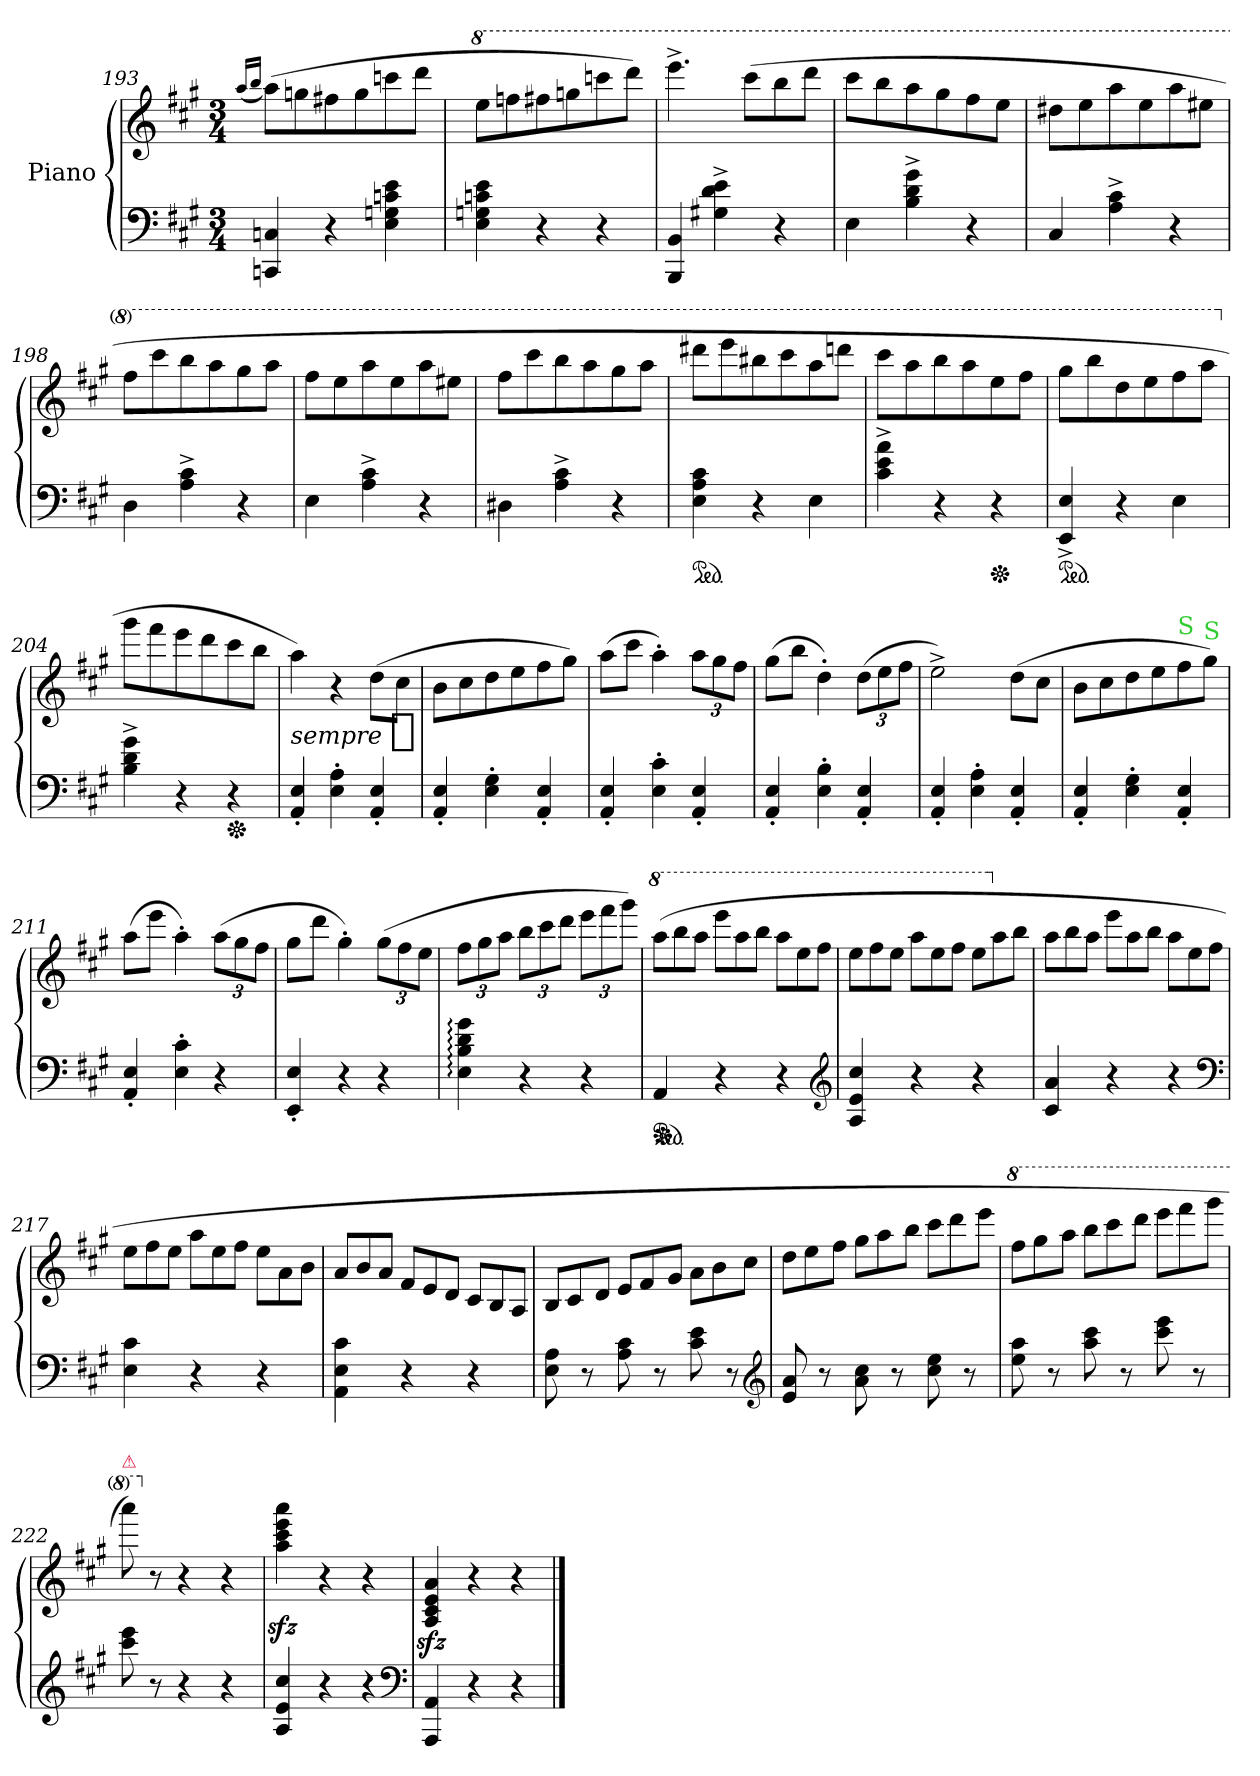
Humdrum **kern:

**kern	**kern	**dynam
*part1	*part1	*part1
*staff2	*staff1	*staff1/2
*I"Piano	*	*
*clefF4	*clefG2	*
*k[f#c#g#]	*k[f#c#g#]	*
*M3/4	*M3/4	*
=193	=193	=193
.	(16qqaa/LL	.
.	16qqbb/JJ	.
4CCn/ 4Cn/	(8aa\L)	.
.	8ggn\	.
4r	8ff#X\	.
.	8gg\	.
4E\ 4Gn\ 4cn\ 4e\	8cccn\	.
.	8ddd\J	.
=194	=194	=194
*	*8va	*
4E\ 4Gn\ 4cn\ 4e\	8eee\L	.
.	8fffn\	.
4r	8fff#X\	.
.	8gggn\	.
4r	8ccccn\	.
.	8dddd\J)	.
=195	=195	=195
4BBB/ 4BB/	4.eeee^\	.
4G#X^\ 4d^\ 4e^\	.	.
.	(8cccc#\L	.
4r	8bbb\	.
.	8dddd\J	.
=196	=196	=196
4E\	8cccc#\L	.
.	8bbb\	.
4B^<\ 4d^<\ 4g#^<\	8aaa\	.
.	8ggg#\	.
4r	8fff#\	.
.	8eee\J	.
=197	=197	=197
4C#/	8ddd#X\L	.
.	8eee\	.
4A^\ 4c#^\	8aaa\	.
.	8eee\	.
4r	8aaa\	.
.	8eee#X\J	.
=198	=198	=198
4D\	8fff#\L	.
.	8cccc#\	.
4A^\ 4c#^\	8bbb\	.
.	8aaa\	.
4r	8ggg#\	.
.	8aaa\J	.
=199	=199	=199
4E\	8fff#\L	.
.	8eee\	.
4A^\ 4c#^\	8aaa\	.
.	8eee\	.
4r	8aaa\	.
.	8eee#X\J	.
=200	=200	=200
4D#X\	8fff#\L	.
.	8cccc#\	.
4A^\ 4c#^\	8bbb\	.
.	8aaa\	.
4r	8ggg#\	.
.	8aaa\J	.
=201	=201	=201
*ped	*	*
4E\ 4A\ 4c#\	8dddd#X\L	.
.	8eeee\	.
4r	8bbb#X\	.
.	8cccc#\	.
4E\	8aaa\	.
.	8ddddn\J	.
=202	=202	=202
4c#^\ 4e^\ 4a^\	8cccc#\L	.
.	8aaa\	.
4r	8bbb\	.
.	8aaa\	.
*Xped	*	*
4r	8eee\	.
.	8fff#\J	.
=203	=203	=203
*ped	*	*
4EE^>/ 4E^>/	8ggg#\L	.
.	8bbb\	.
4r	8ddd\	.
.	8eee\	.
4E\	8fff#\	.
.	8aaa\J	.
=204	=204	=204
*	*X8va	*
4B^\ 4d^\ 4g#^\	8ggg#\L	.
.	8fff#\	.
4r	8eee\	.
.	8ddd\	.
*Xped	*	*
4r	8ccc#\	.
.	8bb\J	.
=205	=205	=205
!	!	!LO:DY:t=sempre %s
4AA'/ 4E'/	4aa\)	f
4E'\ 4A'\	4r	.
4AA'/ 4E'/	(8dd\L	.
.	8cc#\J	.
=206	=206	=206
4AA'/ 4E'/	8b\L	.
.	8cc#\	.
4E'\ 4G#'\	8dd\	.
.	8ee\	.
4AA'/ 4E'/	8ff#\	.
.	8gg#\J)	.
=207	=207	=207
4AA'/ 4E'/	(8aa\L	.
.	8ccc#\J	.
4E'\ 4c#'\	4aa'\)	.
4AA'/ 4E'/	12aa\L	.
.	12gg#\	.
.	12ff#\J	.
=208	=208	=208
4AA'/ 4E'/	(8gg#\L	.
.	8bb\J	.
4E'\ 4B'\	4dd'\)	.
4AA'/ 4E'/	(12dd\L	.
.	12ee\	.
.	12ff#\J	.
=209	=209	=209
4AA'/ 4E'/	2ee^\)	.
4E'\ 4A'\	.	.
4AA'/ 4E'/	(8dd\L	.
.	8cc#\J	.
=210	=210	=210
4AA'/ 4E'/	8b\L	.
.	8cc#\	.
4E'\ 4G#'\	8dd\	.
.	8ee\	.
!	!LO:TX:a:color=limegreen:t=S	!
4AA'/ 4E'/	8ff#\	.
!	!LO:TX:a:color=limegreen:t=S	!
.	8gg#\J)	.
=211	=211	=211
4AA'/ 4E'/	(8aa\L	.
.	8eee\J	.
4E'\ 4c#'\	4aa'\)	.
4r	(12aa\L	.
.	12gg#\	.
.	12ff#\J	.
=212	=212	=212
4EE'/ 4E'/	8gg#\L	.
.	8ddd\J	.
4r	4gg#'\)	.
4r	(12gg#\L	.
.	12ff#\	.
.	12ee\J	.
=213	=213	=213
4E:\ 4B:\ 4d:\ 4g#:\	12ff#\L	.
.	12gg#\	.
.	12aa\J	.
4r	12bb\L	.
.	12ccc#\	.
.	12ddd\J	.
4r	12eee\L	.
.	12fff#\	.
.	12ggg#\J)	.
=214	=214	=214
*	*8va	*
*	*Xtuplet	*
*ped	*	*
*Xped	*	*
4AA/	(12aaa\L	.
.	12bbb\	.
.	12aaa\J	.
4r	12eeee\L	.
.	12aaa\	.
.	12bbb\J	.
4r	12aaa\L	.
.	12eee\	.
.	12fff#\J	.
*clefG2	*	*
=215	=215	=215
4A/ 4e/ 4cc#/	12eee\L	.
.	12fff#\	.
.	12eee\J	.
4r	12aaa\L	.
.	12eee\	.
.	12fff#\J	.
4r	12eee\L	.
*	*X8va	*
.	12aa\	.
.	12bb\J	.
=216	=216	=216
4c#/ 4a/	12aa\L	.
.	12bb\	.
.	12aa\J	.
4r	12eee\L	.
.	12aa\	.
.	12bb\J	.
4r	12aa\L	.
.	12ee\	.
.	12ff#\J	.
*clefF4	*	*
=217	=217	=217
4E\ 4c#\	12ee\L	.
.	12ff#\	.
.	12ee\J	.
4r	12aa\L	.
.	12ee\	.
.	12ff#\J	.
4r	12ee\L	.
.	12a\	.
.	12b\J	.
=218	=218	=218
4AA\ 4E\ 4c#\	12a/L	.
.	12b/	.
.	12a/J	.
4r	12f#/L	.
.	12e/	.
.	12d/J	.
4r	12c#/L	.
.	12B/	.
.	12A/J	.
=219	=219	=219
8E\ 8A\	12B/L	.
.	12c#/	.
8r	.	.
.	12d/J	.
8A\ 8c#\	12e/L	.
.	12f#/	.
8r	.	.
.	12g#/J	.
8c#\ 8e\	12a\L	.
.	12b\	.
8r	.	.
.	12cc#\J	.
*clefG2	*	*
=220	=220	=220
8e/ 8a/	12dd\L	.
.	12ee\	.
8r	.	.
.	12ff#\J	.
8a\ 8cc#\	12gg#\L	.
.	12aa\	.
8r	.	.
.	12bb\J	.
8cc#\ 8ee\	12ccc#\L	.
.	12ddd\	.
8r	.	.
.	12eee\J	.
=221	=221	=221
*	*8va	*
8ee\ 8aa\	12fff#\L	.
.	12ggg#\	.
8r	.	.
.	12aaa\J	.
8aa\ 8ccc#\	12bbb\L	.
.	12cccc#\	.
8r	.	.
.	12dddd\J	.
8ccc#\ 8eee\	12eeee\L	.
.	12ffff#\	.
8r	.	.
.	12gggg#\J	.
=222	=222	=222
!	!LO:TX:a:color=crimson:t=⚠	!
8ccc#\ 8eee\	8aaaa\)	.
*	*X8va	*
8r	8r	.
4r	4r	.
4r	4r	.
=223	=223	=223
4A/ 4e/ 4cc#/	4aazz\ 4ccc#zz\ 4eeezz\ 4aaazz\	.
4r	4r	.
4r	4r	.
*clefF4	*	*
=224	=224	=224
4AAA/ 4AA/	4Azz/ 4c#zz/ 4ezz/ 4azz/	.
4r	4r	.
4r	4r	.
==	==	==
*-	*-	*-
